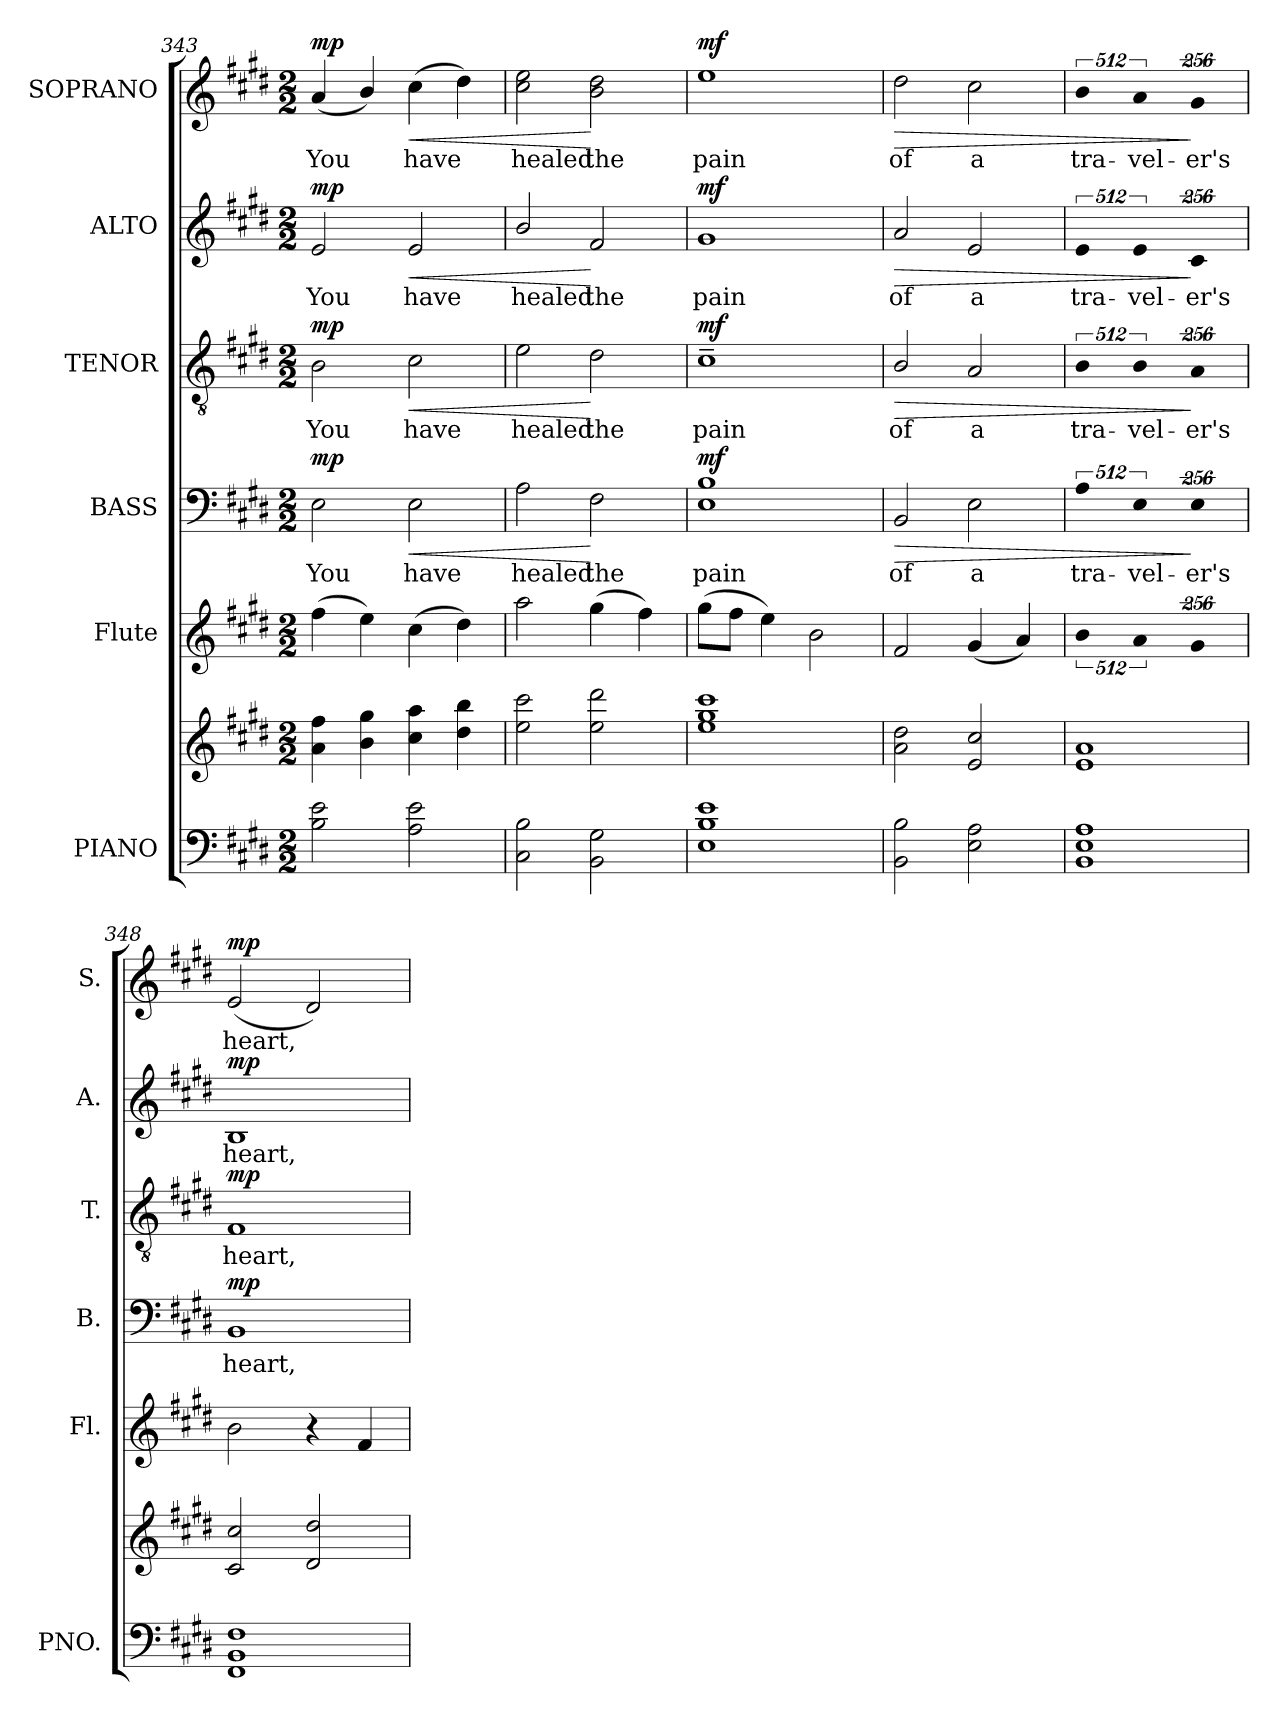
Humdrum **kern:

**kern	**kern	**kern	**kern	**text	**dynam	**kern	**text	**dynam	**kern	**text	**dynam	**kern	**text	**dynam
*part6	*part6	*part5	*part4	*part4	*part4	*part3	*part3	*part3	*part2	*part2	*part2	*part1	*part1	*part1
*staff7	*staff6	*staff5	*staff4	*staff4	*staff4	*staff3	*staff3	*staff3	*staff2	*staff2	*staff2	*staff1	*staff1	*staff1
*I"PIANO	*	*I"Flute	*I"BASS	*	*	*I"TENOR	*	*	*I"ALTO	*	*	*I"SOPRANO	*	*
*I'PNO.	*	*I'Fl.	*I'B.	*	*	*I'T.	*	*	*I'A.	*	*	*I'S.	*	*
*clefF4	*clefG2	*clefG2	*clefF4	*	*	*clefGv2	*	*	*clefG2	*	*	*clefG2	*	*
*	*	*	*	*	*	*ITrd7c12	*	*	*	*	*	*	*	*
*k[f#c#g#d#]	*k[f#c#g#d#]	*k[f#c#g#d#]	*k[f#c#g#d#]	*	*	*k[f#c#g#d#]	*	*	*k[f#c#g#d#]	*	*	*k[f#c#g#d#]	*	*
*E:	*E:	*E:	*E:	*	*	*E:	*	*	*E:	*	*	*E:	*	*
*M2/2	*M2/2	*M2/2	*M2/2	*	*	*M2/2	*	*	*M2/2	*	*	*M2/2	*	*
=343	=343	=343	=343	=343	=343	=343	=343	=343	=343	=343	=343	=343	=343	=343
!	!	!	!	!LO:LY:b:color=#000000	!	!	!	!	!	!	!	!	!	!
!	!	!	!	!	!	!	!LO:LY:b:color=#000000	!	!	!	!	!	!	!
!	!	!	!	!	!	!	!	!	!	!LO:LY:b:color=#000000	!	!	!	!
!	!	!	!	!	!	!	!	!	!	!	!	!	!LO:LY:b:color=#000000	!
2Bi\ 2ei	4ai\ 4ff#i	(4ff#i\	2Ei\	You	mp	2BBi\	You	mp	2ei/	You	mp	(4ai/	You	mp
.	4bi\ 4gg#i	4eei\)	.	.	.	.	.	.	.	.	.	4bi/)	.	.
!	!	!	!	!LO:LY:b:color=#000000	!LO:HP:b	!	!	!	!	!	!	!	!	!
!	!	!	!	!	!	!	!LO:LY:b:color=#000000	!LO:HP:b	!	!	!	!	!	!
!	!	!	!	!	!	!	!	!	!	!LO:LY:b:color=#000000	!LO:HP:b	!	!	!
!	!	!	!	!	!	!	!	!	!	!	!	!	!LO:LY:b:color=#000000	!LO:HP:b
2Ai\ 2ei	4cc#i\ 4aai	(4cc#i\	2Ei\	have	<	2C#i\	have	<	2ei/	have	<	(4cc#i\	have	<
.	4dd#i\ 4bbi	4dd#i\)	.	.	.	.	.	.	.	.	.	4dd#i\)	.	.
=344	=344	=344	=344	=344	=344	=344	=344	=344	=344	=344	=344	=344	=344	=344
!	!	!	!	!LO:LY:b:color=#000000	!	!	!	!	!	!	!	!	!	!
!	!	!	!	!	!	!	!LO:LY:b:color=#000000	!	!	!	!	!	!	!
!	!	!	!	!	!	!	!	!	!	!LO:LY:b:color=#000000	!	!	!	!
!	!	!	!	!	!	!	!	!	!	!	!	!	!LO:LY:b:color=#000000	!
2C#i\ 2Bi	2eei\ 2ccc#i	2aai\	2Ai\	healed	.	2Ei\	healed	.	2bi/	healed	.	2cc#i\ 2eei	healed	.
!	!	!	!	!LO:LY:b:color=#000000	!	!	!	!	!	!	!	!	!	!
!	!	!	!	!	!	!	!LO:LY:b:color=#000000	!	!	!	!	!	!	!
!	!	!	!	!	!	!	!	!	!	!LO:LY:b:color=#000000	!	!	!	!
!	!	!	!	!	!	!	!	!	!	!	!	!	!LO:LY:b:color=#000000	!
2BBi\ 2G#i	2eei\ 2ddd#i	(4gg#i\	2F#i\	the	[	2D#i\	the	[	2f#i/	the	[	2bi\ 2dd#i	the	[
.	.	4ff#i\)	.	.	.	.	.	.	.	.	.	.	.	.
=345	=345	=345	=345	=345	=345	=345	=345	=345	=345	=345	=345	=345	=345	=345
!	!	!	!	!LO:LY:b:color=#000000	!	!	!	!	!	!	!	!	!	!
!	!	!	!	!	!	!	!LO:LY:b:color=#000000	!	!	!	!	!	!	!
!	!	!	!	!	!	!	!	!	!	!LO:LY:b:color=#000000	!	!	!	!
!	!	!	!	!	!	!	!	!	!	!	!	!	!LO:LY:b:color=#000000	!
1Ei 1Bi 1ei	1eei 1gg#i 1ccc#i	(8gg#i\L	1Ei 1Bi	pain	mf	1C#~i	pain	mf	1g#i	pain	mf	1eei	pain	mf
.	.	8ff#i\J	.	.	.	.	.	.	.	.	.	.	.	.
.	.	4eei\)	.	.	.	.	.	.	.	.	.	.	.	.
.	.	2bi\	.	.	.	.	.	.	.	.	.	.	.	.
=346	=346	=346	=346	=346	=346	=346	=346	=346	=346	=346	=346	=346	=346	=346
!	!	!	!	!LO:LY:b:color=#000000	!LO:HP:b	!	!	!	!	!	!	!	!	!
!	!	!	!	!	!	!	!LO:LY:b:color=#000000	!LO:HP:b	!	!	!	!	!	!
!	!	!	!	!	!	!	!	!	!	!LO:LY:b:color=#000000	!LO:HP:b	!	!	!
!	!	!	!	!	!	!	!	!	!	!	!	!	!LO:LY:b:color=#000000	!LO:HP:b
2BBi\ 2Bi	2ai\ 2dd#i	2f#i/	2BBi/	of	>	2BBi/	of	>	2ai/	of	>	2dd#i\	of	>
!	!	!	!	!LO:LY:b:color=#000000	!	!	!	!	!	!	!	!	!	!
!	!	!	!	!	!	!	!LO:LY:b:color=#000000	!	!	!	!	!	!	!
!	!	!	!	!	!	!	!	!	!	!LO:LY:b:color=#000000	!	!	!	!
!	!	!	!	!	!	!	!	!	!	!	!	!	!LO:LY:b:color=#000000	!
2Ei\ 2Ai	2ei/ 2cc#i	(4g#i/	2Ei\	a	.	2AAi/	a	.	2ei/	a	.	2cc#i\	a	.
.	.	4ai/)	.	.	.	.	.	.	.	.	.	.	.	.
!!LO:LB:g=z
=347	=347	=347	=347	=347	=347	=347	=347	=347	=347	=347	=347	=347	=347	=347
!	!	!LO:N:vis=2	!LO:N:vis=2	!	!	!	!	!	!	!	!	!	!	!
!	!	!	!	!LO:LY:b:color=#000000	!	!LO:N:vis=2	!	!	!	!	!	!	!	!
!	!	!	!	!	!	!	!LO:LY:b:color=#000000	!	!LO:N:vis=2	!	!	!	!	!
!	!	!	!	!	!	!	!	!	!	!LO:LY:b:color=#000000	!	!LO:N:vis=2	!	!
!	!	!	!	!	!	!	!	!	!	!	!	!	!LO:LY:b:color=#000000	!
1BBi 1Ei 1Ai	1ei 1ai	1024%341bi\	1024%341Ai\	tra-	.	1024%341BBi/	tra-	.	1024%341ei/	tra-	.	1024%341bi/	tra-	.
!	!	!LO:N:vis=2	!LO:N:vis=2	!	!	!	!	!	!	!	!	!	!	!
!	!	!	!	!LO:LY:b:color=#000000	!	!LO:N:vis=2	!	!	!	!	!	!	!	!
!	!	!	!	!	!	!	!LO:LY:b:color=#000000	!	!LO:N:vis=2	!	!	!	!	!
!	!	!	!	!	!	!	!	!	!	!LO:LY:b:color=#000000	!	!LO:N:vis=2	!	!
!	!	!	!	!	!	!	!	!	!	!	!	!	!LO:LY:b:color=#000000	!
.	.	1024%341ai/	1024%341Ei\	-vel-	.	1024%341BBi/	-vel-	.	1024%341ei/	-vel-	.	1024%341ai/	-vel-	.
!	!	!LO:N:vis=2	!LO:N:vis=2	!	!	!	!	!	!	!	!	!	!	!
!	!	!	!	!LO:LY:b:color=#000000	!	!LO:N:vis=2	!	!	!	!	!	!	!	!
!	!	!	!	!	!	!	!LO:LY:b:color=#000000	!	!LO:N:vis=2	!	!	!	!	!
!	!	!	!	!	!	!	!	!	!	!LO:LY:b:color=#000000	!	!LO:N:vis=2	!	!
!	!	!	!	!	!	!	!	!	!	!	!	!	!LO:LY:b:color=#000000	!
.	.	512%171g#i/	512%171Ei\	-er's	]	512%171AAi/	-er's	]	512%171c#i/	-er's	]	512%171g#i/	-er's	]
=348	=348	=348	=348	=348	=348	=348	=348	=348	=348	=348	=348	=348	=348	=348
!	!	!	!	!LO:LY:b:color=#000000	!	!	!	!	!	!	!	!	!	!
!	!	!	!	!	!	!	!LO:LY:b:color=#000000	!	!	!	!	!	!	!
!	!	!	!	!	!	!	!	!	!	!LO:LY:b:color=#000000	!	!	!	!
!	!	!	!	!	!	!	!	!	!	!	!	!	!LO:LY:b:color=#000000	!
1FF#i 1BBi 1F#i	2c#i/ 2cc#i	2bi\	1BBi	heart,	mp	1FF#i	heart,	mp	1Bi	heart,	mp	(2ei/	heart,	mp
.	2d#i/ 2dd#i	4r	.	.	.	.	.	.	.	.	.	2d#i/)	.	.
.	.	4f#i/	.	.	.	.	.	.	.	.	.	.	.	.
=	=	=	=	=	=	=	=	=	=	=	=	=	=	=
*-	*-	*-	*-	*-	*-	*-	*-	*-	*-	*-	*-	*-	*-	*-
